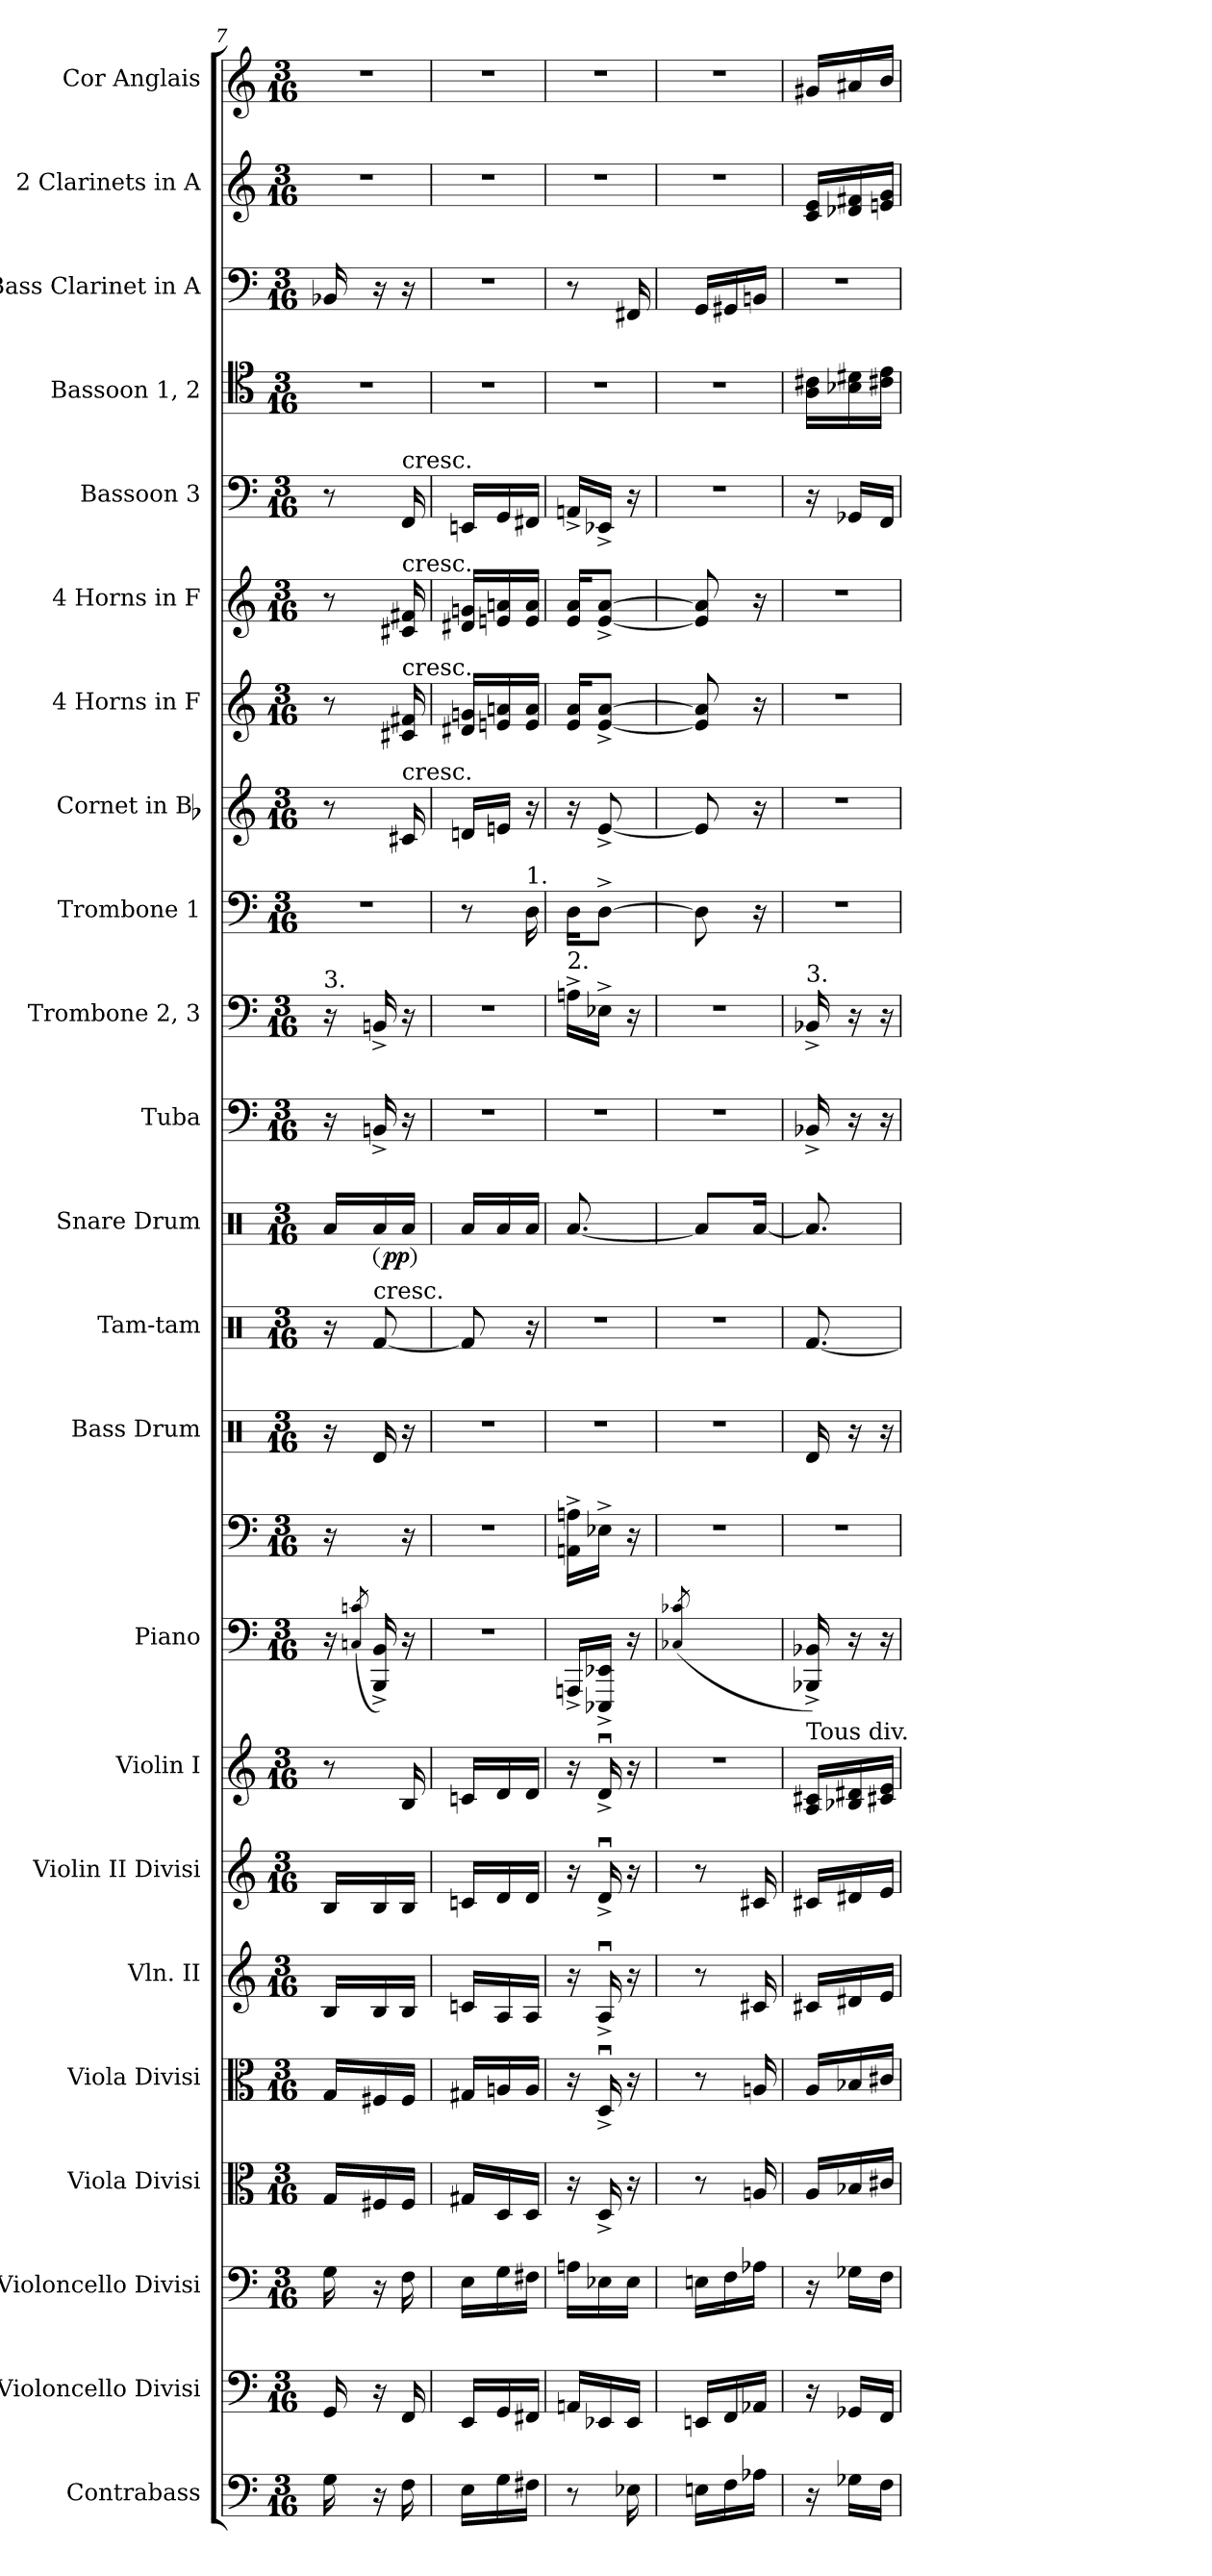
**kern	**kern	**kern	**kern	**kern	**kern	**kern	**kern	**kern	**kern	**kern	**kern	**kern	**dynam	**kern	**kern	**kern	**kern	**kern	**kern	**kern	**kern	**kern	**kern	**kern
*part23	*part22	*part21	*part20	*part19	*part18	*part17	*part16	*part15	*part15	*part14	*part13	*part12	*part12	*part11	*part10	*part9	*part8	*part7	*part6	*part5	*part4	*part3	*part2	*part1
*staff24	*staff23	*staff22	*staff21	*staff20	*staff19	*staff18	*staff17	*staff16	*staff15	*staff14	*staff13	*staff12	*staff12	*staff11	*staff10	*staff9	*staff8	*staff7	*staff6	*staff5	*staff4	*staff3	*staff2	*staff1
*I"Contrabass	*I"Violoncello Divisi	*I"Violoncello Divisi	*I"Viola Divisi	*I"Viola Divisi	*I"Vln. II	*I"Violin II Divisi	*I"Violin I	*I"Piano	*	*I"Bass Drum	*I"Tam-tam	*I"Snare Drum	*	*I"Tuba	*I"Trombone 2, 3	*I"Trombone 1	*I"Cornet in Bb	*I"4 Horns in F	*I"4 Horns in F	*I"Bassoon 3	*I"Bassoon 1, 2	*I"Bass Clarinet in A	*I"2 Clarinets in A	*I"Cor Anglais
*I'Cb.	*I'Vc	*I'Vc.	*I'Vla.	*I'Vla.	*I'Vln	*I'Vln. II	*I'Vln. I	*I'Pno.	*	*	*	*	*	*I'Tba.	*I'Tbn. 2, 3	*I'Tbn. 1	*	*I'3.4.Hn.	*I'1.2.Hn.	*I'Bsn. 3	*I'Bsn. 1, 2	*I'B. Cl.	*I'Cl.	*I'C. A.
*clefF4	*clefF4	*clefF4	*clefC3	*clefC3	*clefG2	*clefG2	*clefG2	*clefF4	*clefF4	*clefX	*clefX	*clefX	*	*clefF4	*clefF4	*clefF4	*clefG2	*clefG2	*clefG2	*clefF4	*clefC4	*clefF4	*clefG2	*clefG2
*ITrd7c12	*	*	*	*	*	*	*	*	*	*	*	*	*	*	*	*	*ITrd1c2	*ITrd4c7	*ITrd4c7	*	*	*ITrd2c3	*ITrd2c3	*ITrd4c7
*k[]	*k[]	*k[]	*k[]	*k[]	*k[]	*k[]	*k[]	*k[]	*k[]	*k[]	*k[]	*k[]	*	*k[]	*k[]	*k[]	*k[b-e-]	*k[b-]	*k[b-]	*k[]	*k[]	*k[f#c#g#]	*k[f#c#g#]	*k[b-]
*M3/16	*M3/16	*M3/16	*M3/16	*M3/16	*M3/16	*M3/16	*M3/16	*M3/16	*M3/16	*M3/16	*M3/16	*M3/16	*	*M3/16	*M3/16	*M3/16	*M3/16	*M3/16	*M3/16	*M3/16	*M3/16	*M3/16	*M3/16	*M3/16
=7	=7	=7	=7	=7	=7	=7	=7	=7	=7	=7	=7	=7	=7	=7	=7	=7	=7	=7	=7	=7	=7	=7	=7	=7
!	!	!	!	!	!	!	!	!	!	!	!	!	!	!	!LO:TX:a:t=3.	!	!	!	!	!	!	!	!	!
16GG	16GG	16G	16GLL	16GLL	16BLL	16BLL	8r	16r	16r	16r	16r	16Ra/LL	.	16r	16r	16%3r	8r	8r	8r	8r	16%3r	16GGn	16%3r	16%3r
.	.	.	.	.	.	.	.	(>8qCn/ 8qcn/	.	.	.	.	.	.	.	.	.	.	.	.	.	.	.	.
!	!	!	!	!	!	!	!	!	!	!	!LO:TX:t=cresc.	!	!	!	!	!	!	!	!	!	!	!	!	!
!	!	!	!	!	!	!	!	!	!	!	!	!	!LO:DY:ed=paren	!	!	!	!	!	!	!	!	!	!	!
16r	16r	16r	16F#X	16F#X	16B	16B	.	16BBB^ 16BB^)	16ryy	16Rd/	[8Rf/	16Ra/	pp	16BBn^	16BBn^	.	.	.	.	.	.	16r	.	.
!	!	!	!	!	!	!	!	!	!	!	!	!	!	!	!	!	!	!	!	!LO:TX:t=cresc.	!	!	!	!
!	!	!	!	!	!	!	!	!	!	!	!	!	!	!	!	!	!	!	!LO:TX:t=cresc.	!	!	!	!	!
!	!	!	!	!	!	!	!	!	!	!	!	!	!	!	!	!	!	!LO:TX:t=cresc.	!	!	!	!	!	!
!	!	!	!	!	!	!	!	!	!	!	!	!	!	!	!	!	!LO:TX:t=cresc.	!	!	!	!	!	!	!
16FF	16FF	16F	16F#JJ	16F#JJ	16BJJ	16BJJ	16B	16r	16r	16r	.	16Ra/JJ	.	16r	16r	.	16Bn	16F#X 16Bn	16F#X 16Bn	16FF	.	16r	.	.
=8	=8	=8	=8	=8	=8	=8	=8	=8	=8	=8	=8	=8	=8	=8	=8	=8	=8	=8	=8	=8	=8	=8	=8	=8
16EELL	16EELL	16ELL	16G#XLL	16G#XLL	16cnLL	16cnLL	16cnLL	16%3r	16%3r	16%3r	8Rf/]	16Ra/LL	.	16%3r	16%3r	8r	16cnLL	16G#X 16cnLL	16G#X 16cnLL	16EEnLL	16%3r	16%3r	16%3r	16%3r
16GG	16GG	16G	16D	16An	16A	16d	16d	.	.	.	.	16Ra/	.	.	.	.	16dnJJ	16An 16dn	16An 16dn	16GG	.	.	.	.
!	!	!	!	!	!	!	!	!	!	!	!	!	!	!	!	!LO:TX:a:t=1.	!	!	!	!	!	!	!	!
16FF#XJJ	16FF#XJJ	16F#XJJ	16DJJ	16AJJ	16AJJ	16dJJ	16dJJ	.	.	.	16r	16Ra/JJ	.	.	.	16D	16r	16A 16dJJ	16A 16dJJ	16FF#XJJ	.	.	.	.
=9	=9	=9	=9	=9	=9	=9	=9	=9	=9	=9	=9	=9	=9	=9	=9	=9	=9	=9	=9	=9	=9	=9	=9	=9
!	!	!	!	!	!	!	!	!	!	!	!	!	!	!	!LO:TX:a:t=2.	!	!	!	!	!	!	!	!	!
8r	16AAnLL	16AnLL	16r	16r	16r	16r	16r	16AAAn^LL	16AAn^ 16An^LL	16%3r	16%3r	[8.Ra/	.	16%3r	16An^LL	16DKL	16r	16A 16dKL	16A 16dKL	16AAn^LL	16%3r	8r	16%3r	16%3r
.	16EE-X	16E-X	16D^	16D^u	16A^u	16d^u	16d^u	16EEE-X^ 16EE-X^JJ	16E-X^JJ	.	.	.	.	.	16E-X^JJ	[8D^J	[8d^	[8A^ [8d^J	[8A^ [8d^J	16EE-X^JJ	.	.	.	.
16EE-X	16EE-JJ	16E-JJ	16r	16r	16r	16r	16r	16r	16r	.	.	.	.	.	16r	.	.	.	.	16r	.	16DD#X	.	.
=10	=10	=10	=10	=10	=10	=10	=10	=10	=10	=10	=10	=10	=10	=10	=10	=10	=10	=10	=10	=10	=10	=10	=10	=10
16EEnLL	16EEnLL	16EnLL	8r	8r	8r	8r	16%3r	16%3r	16%3r	16%3r	16%3r	8Ra/L]	.	16%3r	16%3r	8D]	8d]	8A] 8d]	8A] 8d]	16%3r	16%3r	16EELL	16%3r	16%3r
16FF	16FF	16F	.	.	.	.	.	.	.	.	.	.	.	.	.	.	.	.	.	.	.	16EE#X	.	.
16AA-XJJ	16AA-XJJ	16A-XJJ	16An	16An	16c#X	16c#X	.	.	.	.	.	[16Ra/Jk	.	.	.	16r	16r	16r	16r	.	.	16GG#XJJ	.	.
.	.	.	.	.	.	.	.	(8qC-X/ 8qc-X/	.	.	.	.	.	.	.	.	.	.	.	.	.	.	.	.
=11	=11	=11	=11	=11	=11	=11	=11	=11	=11	=11	=11	=11	=11	=11	=11	=11	=11	=11	=11	=11	=11	=11	=11	=11
!	!	!	!	!	!	!	!	!	!	!	!	!	!	!	!LO:TX:a:t=3.	!	!	!	!	!	!	!	!	!
!	!	!	!	!	!	!	!LO:TX:a:t=Tous div.	!	!	!	!	!	!	!	!	!	!	!	!	!	!	!	!	!
16r	16r	16r	16ALL	16ALL	16c#XLL	16c#XLL	16A 16c#XLL	16BBB-X^ 16BB-X^)	16%3r	16Rd/	[8.Rf/	8.Ra/]	.	16BB-X^	16BB-X^	16%3r	16%3r	16%3r	16%3r	16r	16A 16c#XLL	16%3r	16A 16c#LL	16c#XLL
16GG-XLL	16GG-XLL	16G-XLL	16B-X	16B-X	16d#X	16d#X	16B-X 16d#X	16r	.	16r	.	.	.	16r	16r	.	.	.	.	16GG-XLL	16B-X 16d#X	.	16B-X 16d#X	16d#X
16FFJJ	16FFJJ	16FJJ	16c#XJJ	16c#XJJ	16eJJ	16eJJ	16c#X 16eJJ	16r	.	16r	.	.	.	16r	16r	.	.	.	.	16FFJJ	16c#X 16eJJ	.	16c#X 16eJJ	16eJJ
=	=	=	=	=	=	=	=	=	=	=	=	=	=	=	=	=	=	=	=	=	=	=	=	=
*-	*-	*-	*-	*-	*-	*-	*-	*-	*-	*-	*-	*-	*-	*-	*-	*-	*-	*-	*-	*-	*-	*-	*-	*-
